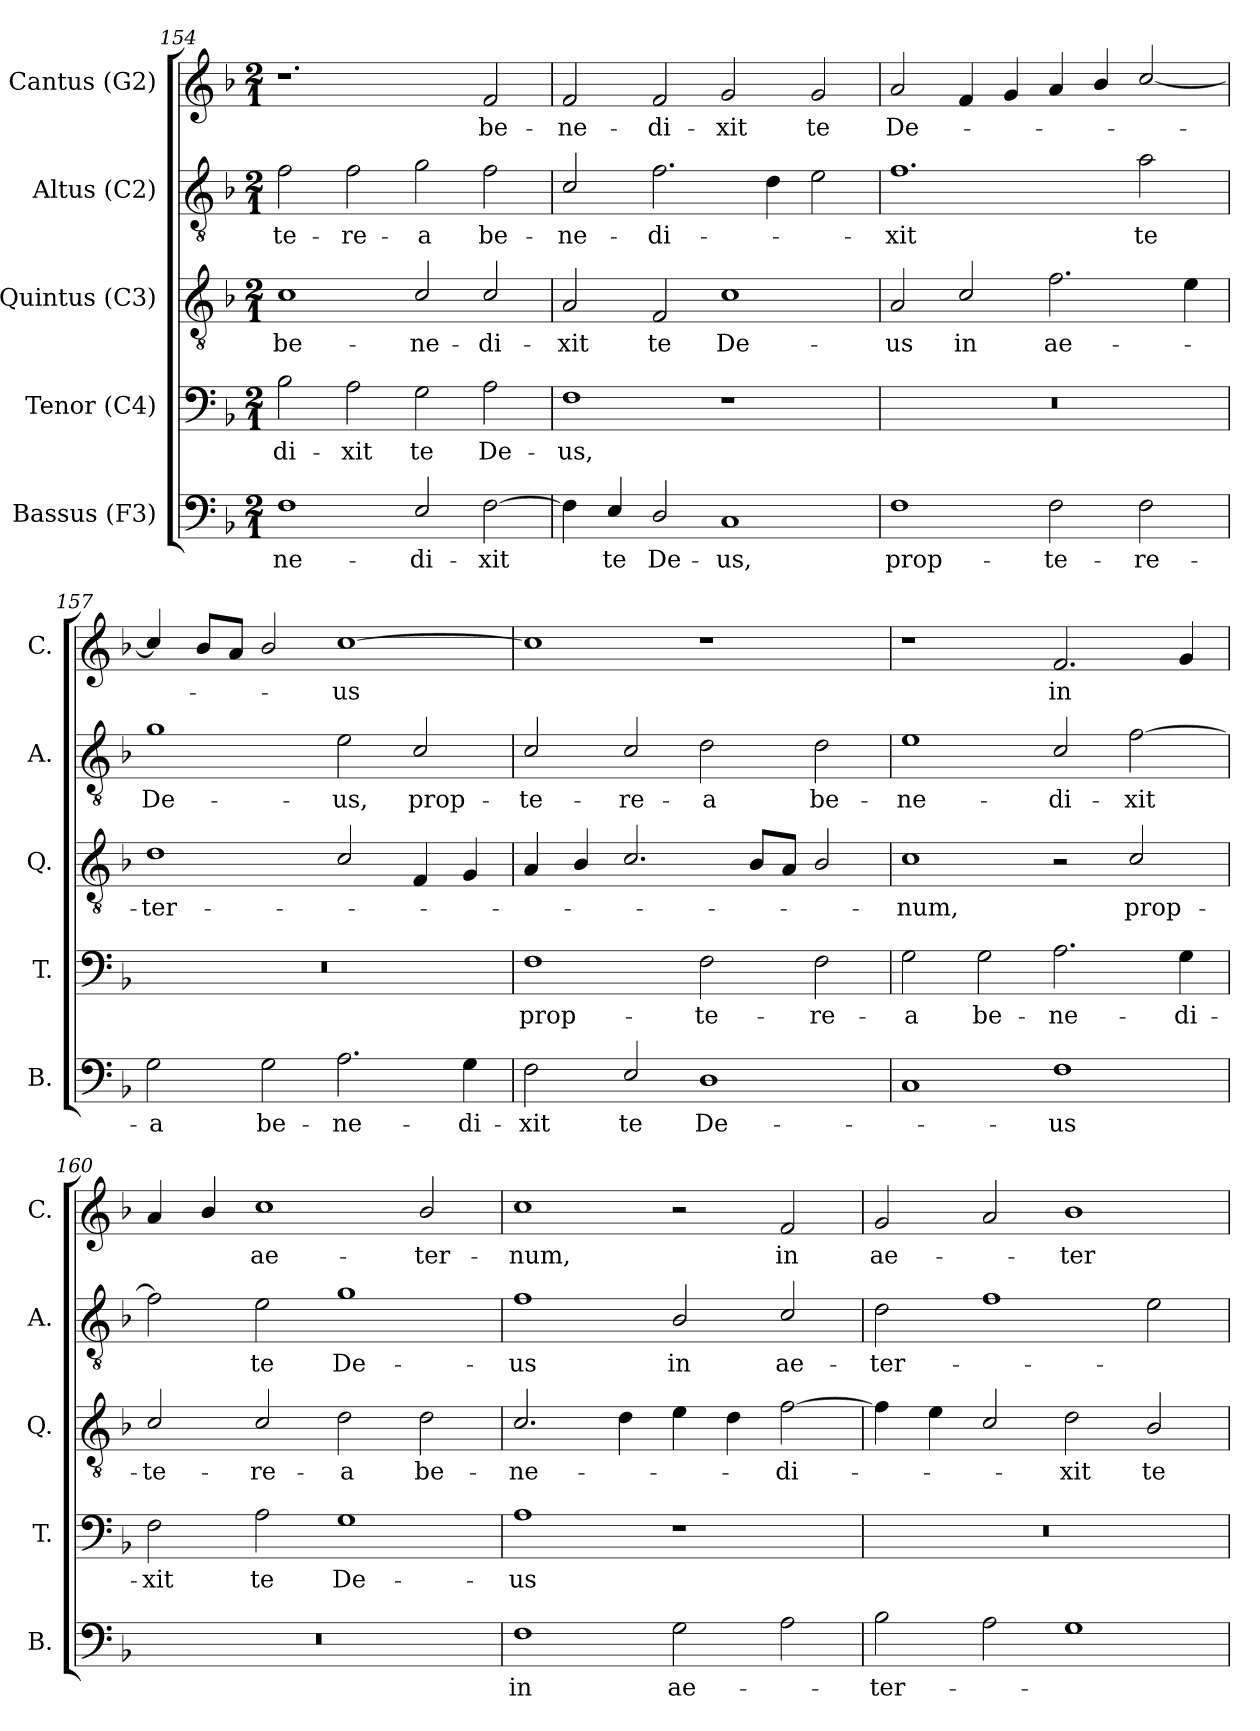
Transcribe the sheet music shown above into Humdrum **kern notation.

**kern	**text	**kern	**text	**kern	**text	**kern	**text	**kern	**text
*part5	*part5	*part4	*part4	*part3	*part3	*part2	*part2	*part1	*part1
*staff5	*staff5	*staff4	*staff4	*staff3	*staff3	*staff2	*staff2	*staff1	*staff1
*I"Bassus (F3)	*	*I"Tenor (C4)	*	*I"Quintus (C3)	*	*I"Altus (C2)	*	*I"Cantus (G2)	*
*I'B.	*	*I'T.	*	*I'Q.	*	*I'A.	*	*I'C.	*
*clefF4	*	*clefF4	*	*clefGv2	*	*clefGv2	*	*clefG2	*
*	*	*ITrd7c12	*	*ITrd7c12	*	*ITrd7c12	*	*	*
*k[b-]	*	*k[b-]	*	*k[b-]	*	*k[b-]	*	*k[b-]	*
*F:	*	*F:	*	*F:	*	*F:	*	*F:	*
*M2/1	*	*M2/1	*	*M2/1	*	*M2/1	*	*M2/1	*
=154	=154	=154	=154	=154	=154	=154	=154	=154	=154
1F	-ne-	2BB-\	-di-	1C	be-	2F\	-te-	1.r	.
.	.	2AA\	-xit	.	.	2F\	-re-	.	.
2E/	-di-	2GG\	te	2C/	-ne-	2G\	-a	.	.
[2F\	-xit	2AA\	De-	2C/	-di-	2F\	be-	2f/	be-
=155	=155	=155	=155	=155	=155	=155	=155	=155	=155
4F\]	.	1FF	-us,	2AA/	-xit	2C/	-ne-	2f/	-ne-
4E/	te	.	.	.	.	.	.	.	.
2D/	De-	.	.	2FF/	te	2.F\	-di-	2f/	-di-
1C	-us,	1r	.	1C	De-	.	.	2g/	-xit
.	.	.	.	.	.	4D\	.	.	.
.	.	.	.	.	.	2E\	.	2g/	te
=156	=156	=156	=156	=156	=156	=156	=156	=156	=156
1F	prop-	0r	.	2AA/	-us	1.F	-xit	2a/	De-
.	.	.	.	2C/	in	.	.	4f/	.
.	.	.	.	.	.	.	.	4g/	.
2F\	-te-	.	.	2.F\	ae-	.	.	4a/	.
.	.	.	.	.	.	.	.	4b-/	.
2F\	-re-	.	.	.	.	2A\	te	[2cc/	.
.	.	.	.	4E\	.	.	.	.	.
=157	=157	=157	=157	=157	=157	=157	=157	=157	=157
2G\	-a	0r	.	1D	-ter-	1G	De-	4cc/]	.
.	.	.	.	.	.	.	.	8b-/L	.
.	.	.	.	.	.	.	.	8a/J	.
2G\	be-	.	.	.	.	.	.	2b-/	.
2.A\	-ne-	.	.	2C/	.	2E\	-us,	[1cc	-us
.	.	.	.	4FF/	.	2C/	prop-	.	.
4G\	-di-	.	.	4GG/	.	.	.	.	.
=158	=158	=158	=158	=158	=158	=158	=158	=158	=158
2F\	-xit	1FF	prop-	4AA/	.	2C/	-te-	1cc]	.
.	.	.	.	4BB-/	.	.	.	.	.
2E/	te	.	.	2.C/	.	2C/	-re-	.	.
1D	De-	2FF\	-te-	.	.	2D\	-a	1r	.
.	.	.	.	8BB-/L	.	.	.	.	.
.	.	.	.	8AA/J	.	.	.	.	.
.	.	2FF\	-re-	2BB-/	.	2D\	be-	.	.
=159	=159	=159	=159	=159	=159	=159	=159	=159	=159
1C	.	2GG\	-a	1C	-num,	1E	-ne-	1r	.
.	.	2GG\	be-	.	.	.	.	.	.
1F	-us	2.AA\	-ne-	2r	.	2C/	-di-	2.f/	in
.	.	.	.	2C/	prop-	[2F\	-xit	.	.
.	.	4GG\	-di-	.	.	.	.	4g/	.
=160	=160	=160	=160	=160	=160	=160	=160	=160	=160
0r	.	2FF\	-xit	2C/	-te-	2F\]	.	4a/	.
.	.	.	.	.	.	.	.	4b-/	.
.	.	2AA\	te	2C/	-re-	2E\	te	1cc	ae-
.	.	1GG	De-	2D\	-a	1G	De-	.	.
.	.	.	.	2D\	be-	.	.	2b-/	-ter-
=161	=161	=161	=161	=161	=161	=161	=161	=161	=161
1F	in	1AA	-us	2.C/	-ne-	1F	-us	1cc	-num,
.	.	.	.	4D\	.	.	.	.	.
2G\	ae-	1r	.	4E\	.	2BB-/	in	2r	.
.	.	.	.	4D\	.	.	.	.	.
2A\	.	.	.	[2F\	-di-	2C/	ae-	2f/	in
=162	=162	=162	=162	=162	=162	=162	=162	=162	=162
2B-\	-ter-	0r	.	4F\]	.	2D\	-ter-	2g/	ae-
.	.	.	.	4E\	.	.	.	.	.
2A\	.	.	.	2C/	.	1F	.	2a/	.
1G	.	.	.	2D\	-xit	.	.	1b-	-ter-
.	.	.	.	2BB-/	te	2E\	.	.	.
=	=	=	=	=	=	=	=	=	=
*-	*-	*-	*-	*-	*-	*-	*-	*-	*-
